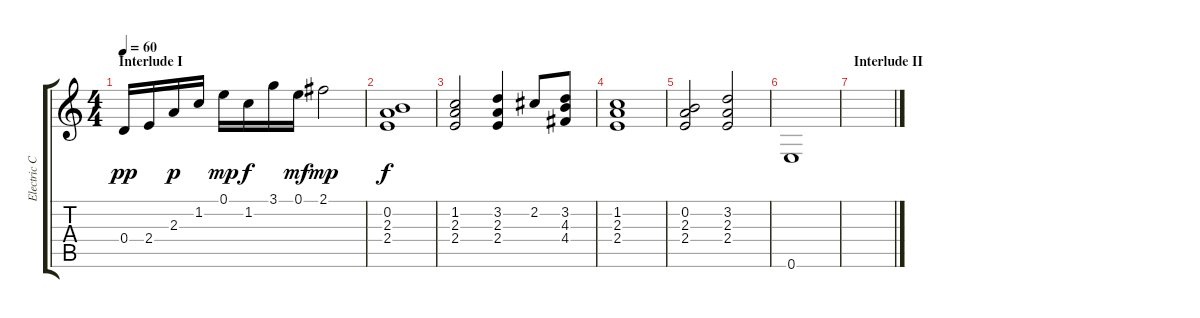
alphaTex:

\track ("Electric Clean" "Electric C") {instrument electricguitarclean}
\staff {score tabs}
\tuning (E4 B3 G3 D3 A2 E2) {hide}
\ts (4 4)
\section ("" "Interlude I")
\tempo 60
\clef g2
\ks c
0.4.16{dy pp} 2.4.16 2.3.16{dy p} 1.2.16 0.1.16{dy mp} 1.2.16{dy f} 3.1.16 0.1.16{dy mf} 2.1.2{dy mp} |
(0.2 2.3 2.4).1{dy f} |
(1.2 2.3 2.4).2 (3.2 2.3 2.4).4 2.2.8 (3.2 4.3 4.4).8 |
(1.2 2.3 2.4).1 |
(0.2 2.3 2.4).2 (3.2 2.3 2.4).2 |
0.6.1 |
\section ("" "Interlude II")
